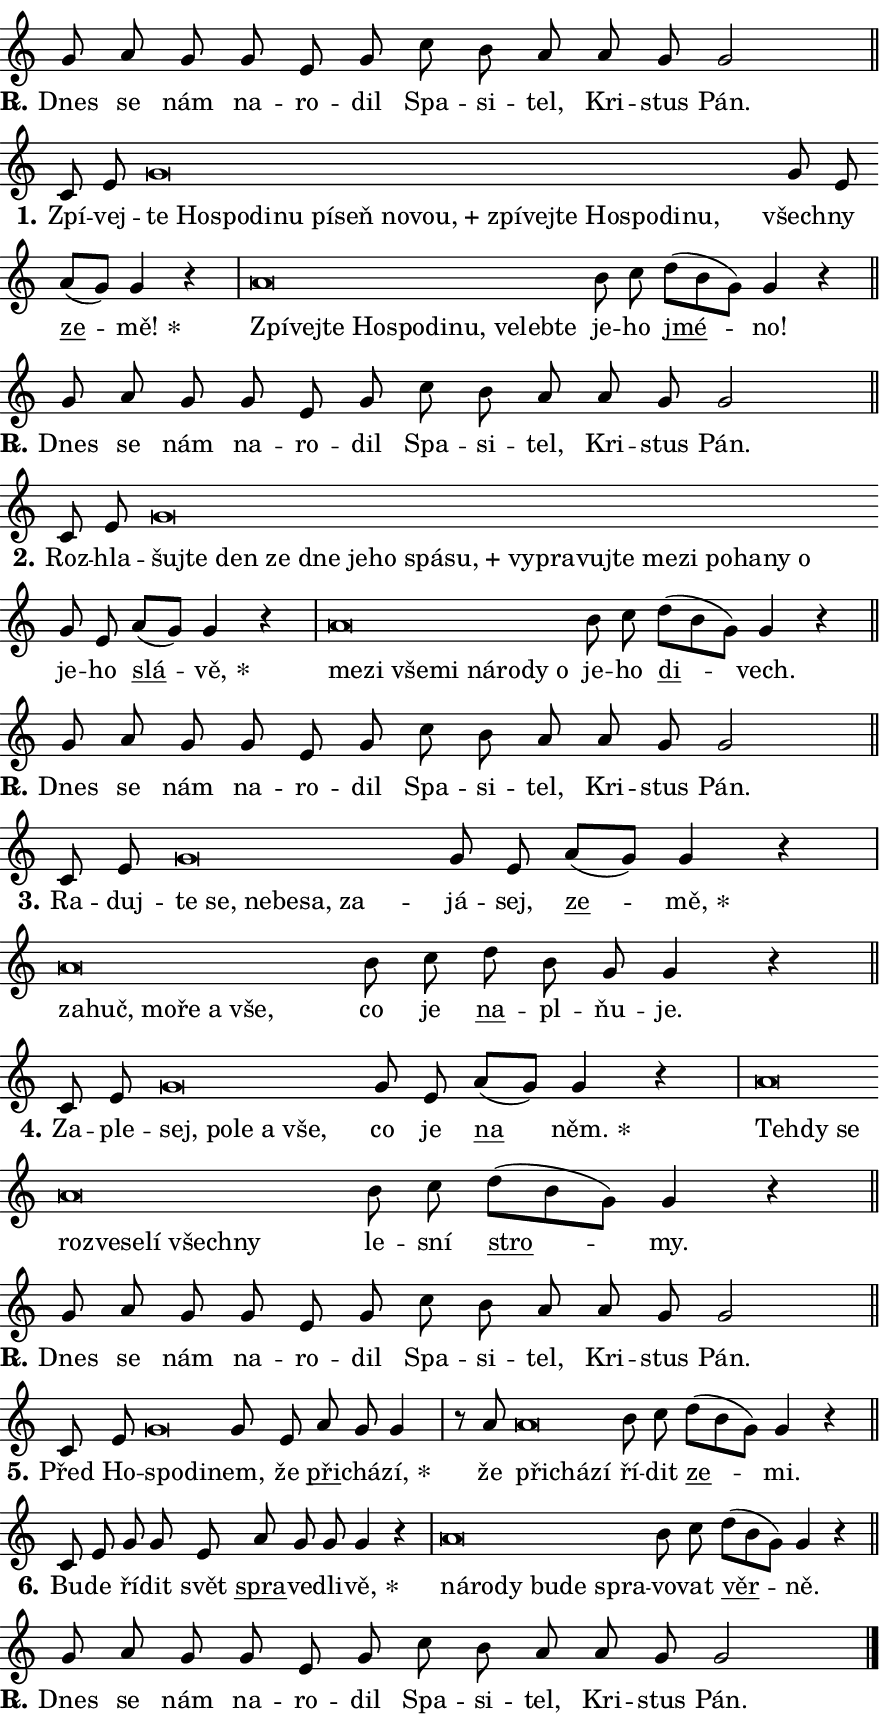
\version "2.24.0"
\header { tagline = "" }
\paper {
  indent = 0\cm
  top-margin = 0\cm
  right-margin = 0.13\cm % to fit lyric hyphens
  bottom-margin = 0\cm
  left-margin = 0\cm
  paper-width = 15\cm
  page-breaking = #ly:one-page-breaking
  system-system-spacing.basic-distance = #11
  score-system-spacing.basic-distance = #11
  ragged-last = ##f
}


%% Author: Thomas Morley
%% https://lists.gnu.org/archive/html/lilypond-user/2020-05/msg00002.html
#(define (line-position grob)
"Returns position of @var[grob} in current system:
   @code{'start}, if at first time-step
   @code{'end}, if at last time-step
   @code{'middle} otherwise
"
  (let* ((col (ly:item-get-column grob))
         (ln (ly:grob-object col 'left-neighbor))
         (rn (ly:grob-object col 'right-neighbor))
         (col-to-check-left (if (ly:grob? ln) ln col))
         (col-to-check-right (if (ly:grob? rn) rn col))
         (break-dir-left
           (and
             (ly:grob-property col-to-check-left 'non-musical #f)
             (ly:item-break-dir col-to-check-left)))
         (break-dir-right
           (and
             (ly:grob-property col-to-check-right 'non-musical #f)
             (ly:item-break-dir col-to-check-right))))
        (cond ((eqv? 1 break-dir-left) 'start)
              ((eqv? -1 break-dir-right) 'end)
              (else 'middle))))

#(define (tranparent-at-line-position vctor)
  (lambda (grob)
  "Relying on @code{line-position} select the relevant enry from @var{vctor}.
Used to determine transparency,"
    (case (line-position grob)
      ((end) (not (vector-ref vctor 0)))
      ((middle) (not (vector-ref vctor 1)))
      ((start) (not (vector-ref vctor 2))))))

noteHeadBreakVisibility =
#(define-music-function (break-visibility)(vector?)
"Makes @code{NoteHead}s transparent relying on @var{break-visibility}"
#{
  \override NoteHead.transparent =
    #(tranparent-at-line-position break-visibility)
#})

#(define delete-ledgers-for-transparent-note-heads
  (lambda (grob)
    "Reads whether a @code{NoteHead} is transparent.
If so this @code{NoteHead} is removed from @code{'note-heads} from
@var{grob}, which is supposed to be @code{LedgerLineSpanner}.
As a result ledgers are not printed for this @code{NoteHead}"
    (let* ((nhds-array (ly:grob-object grob 'note-heads))
           (nhds-list
             (if (ly:grob-array? nhds-array)
                 (ly:grob-array->list nhds-array)
                 '()))
           ;; Relies on the transparent-property being done before
           ;; Staff.LedgerLineSpanner.after-line-breaking is executed.
           ;; This is fragile ...
           (to-keep
             (remove
               (lambda (nhd)
                 (ly:grob-property nhd 'transparent #f))
               nhds-list)))
      ;; TODO find a better method to iterate over grob-arrays, similiar
      ;; to filter/remove etc for lists
      ;; For now rebuilt from scratch
      (set! (ly:grob-object grob 'note-heads)  '())
      (for-each
        (lambda (nhd)
          (ly:pointer-group-interface::add-grob grob 'note-heads nhd))
        to-keep))))

squashNotes = {
  \override NoteHead.X-extent = #'(-0.2 . 0.2)
  \override NoteHead.Y-extent = #'(-0.75 . 0)
  \override NoteHead.stencil =
    #(lambda (grob)
       (let ((pos (ly:grob-property grob 'staff-position)))
         (begin
           (if (< pos -7) (display "ERROR: Lower brevis then expected\n") (display ""))
           (if (<= pos -6) ly:text-interface::print ly:note-head::print))))
}
unSquashNotes = {
  \revert NoteHead.X-extent
  \revert NoteHead.Y-extent
  \revert NoteHead.stencil
}

hideNotes = \noteHeadBreakVisibility #begin-of-line-visible
unHideNotes = \noteHeadBreakVisibility #all-visible

% work-around for resetting accidentals
% https://lilypond.org/doc/v2.23/Documentation/notation/displaying-rhythms#unmetered-music
cadenzaMeasure = {
  \cadenzaOff
  \partial 1024 s1024
  \cadenzaOn
}

#(define-markup-command (accent layout props text) (markup?)
  "Underline accented syllable"
  (interpret-markup layout props
    #{\markup \override #'(offset . 4.3) \underline { #text }#}))

responsum = \markup \concat {
  "R" \hspace #-1.05 \path #0.1 #'((moveto 0 0.07) (lineto 0.9 0.8)) \hspace #0.05 "."
}

spaceSize = #0.6828661417322834 % exact space size for TeX Gyre Schola

\layout {
  \context {
    \Staff
    \remove "Time_signature_engraver"
    \override LedgerLineSpanner.after-line-breaking = #delete-ledgers-for-transparent-note-heads
  }
  \context {
    \Lyrics {
      \override LyricSpace.minimum-distance = \spaceSize
      \override LyricText.font-name = #"TeX Gyre Schola"
      \override LyricText.font-size = 1
      \override StanzaNumber.font-name = #"TeX Gyre Schola Bold"
      \override StanzaNumber.font-size = 1
    }
  }
  \context {
    \Score 
    \override NoteHead.text =
      #(lambda (grob) 
        (let ((pos (ly:grob-property grob 'staff-position)))
          #{\markup {
            \combine
              \halign #-0.55 \raise #(if (= pos -6) 0 0.5) \override #'(thickness . 2) \draw-line #'(3.2 . 0)
              \musicglyph "noteheads.sM1"
          }#}))
  }
}

% magnetic-lyrics.ily
%
%   written by
%     Jean Abou Samra <jean@abou-samra.fr>
%     Werner Lemberg <wl@gnu.org>
%
%   adapted by
%     Jiri Hon <jiri.hon@gmail.com>
%
% Version 2022-Apr-15

% https://www.mail-archive.com/lilypond-user@gnu.org/msg149350.html

#(define (Left_hyphen_pointer_engraver context)
   "Collect syllable-hyphen-syllable occurrences in lyrics and store
them in properties.  This engraver only looks to the left.  For
example, if the lyrics input is @code{foo -- bar}, it does the
following.

@itemize @bullet
@item
Set the @code{text} property of the @code{LyricHyphen} grob between
@q{foo} and @q{bar} to @code{foo}.

@item
Set the @code{left-hyphen} property of the @code{LyricText} grob with
text @q{foo} to the @code{LyricHyphen} grob between @q{foo} and
@q{bar}.
@end itemize

Use this auxiliary engraver in combination with the
@code{lyric-@/text::@/apply-@/magnetic-@/offset!} hook."
   (let ((hyphen #f)
         (text #f))
     (make-engraver
      (acknowledgers
       ((lyric-syllable-interface engraver grob source-engraver)
        (set! text grob)))
      (end-acknowledgers
       ((lyric-hyphen-interface engraver grob source-engraver)
        ;(when (not (grob::has-interface grob 'lyric-space-interface))
          (set! hyphen grob)));)
      ((stop-translation-timestep engraver)
       (when (and text hyphen)
         (ly:grob-set-object! text 'left-hyphen hyphen))
       (set! text #f)
       (set! hyphen #f)))))

#(define (lyric-text::apply-magnetic-offset! grob)
   "If the space between two syllables is less than the value in
property @code{LyricText@/.details@/.squash-threshold}, move the right
syllable to the left so that it gets concatenated with the left
syllable.

Use this function as a hook for
@code{LyricText@/.after-@/line-@/breaking} if the
@code{Left_@/hyphen_@/pointer_@/engraver} is active."
   (let ((hyphen (ly:grob-object grob 'left-hyphen #f)))
     (when hyphen
       (let ((left-text (ly:spanner-bound hyphen LEFT)))
         (when (grob::has-interface left-text 'lyric-syllable-interface)
           (let* ((common (ly:grob-common-refpoint grob left-text X))
                  (this-x-ext (ly:grob-extent grob common X))
                  (left-x-ext
                   (begin
                     ;; Trigger magnetism for left-text.
                     (ly:grob-property left-text 'after-line-breaking)
                     (ly:grob-extent left-text common X)))
                  ;; `delta` is the gap width between two syllables.
                  (delta (- (interval-start this-x-ext)
                            (interval-end left-x-ext)))
                  (details (ly:grob-property grob 'details))
                  (threshold (assoc-get 'squash-threshold details 0.2)))
             (when (< delta threshold)
               (let* (;; We have to manipulate the input text so that
                      ;; ligatures crossing syllable boundaries are not
                      ;; disabled.  For languages based on the Latin
                      ;; script this is essentially a beautification.
                      ;; However, for non-Western scripts it can be a
                      ;; necessity.
                      (lt (ly:grob-property left-text 'text))
                      (rt (ly:grob-property grob 'text))
                      (is-space (grob::has-interface hyphen 'lyric-space-interface))
                      (space (if is-space " " ""))
                      (extra-delta (if is-space spaceSize 0))
                      ;; Append new syllable.
                      (ltrt-space (if (and (string? lt) (string? rt))
                                (string-append lt space rt)
                                (make-concat-markup (list lt space rt))))
                      ;; Right-align `ltrt` to the right side.
                      (ltrt-space-markup (grob-interpret-markup
                               grob
                               (make-translate-markup
                                (cons (interval-length this-x-ext) 0)
                                (make-right-align-markup ltrt-space)))))
                 (begin
                   ;; Don't print `left-text`.
                   (ly:grob-set-property! left-text 'stencil #f)
                   ;; Set text and stencil (which holds all collected
                   ;; syllables so far) and shift it to the left.
                   (ly:grob-set-property! grob 'text ltrt-space)
                   (ly:grob-set-property! grob 'stencil ltrt-space-markup)
                   (ly:grob-translate-axis! grob (- (- delta extra-delta)) X))))))))))


#(define (lyric-hyphen::displace-bounds-first grob)
   ;; Make very sure this callback isn't triggered too early.
   (let ((left (ly:spanner-bound grob LEFT))
         (right (ly:spanner-bound grob RIGHT)))
     (ly:grob-property left 'after-line-breaking)
     (ly:grob-property right 'after-line-breaking)
     (ly:lyric-hyphen::print grob)))

squashThreshold = #0.4

\layout {
  \context {
    \Lyrics
    \consists #Left_hyphen_pointer_engraver
    \override LyricText.after-line-breaking =
      #lyric-text::apply-magnetic-offset!
    \override LyricHyphen.stencil = #lyric-hyphen::displace-bounds-first
    \override LyricText.details.squash-threshold = \squashThreshold
    \override LyricHyphen.minimum-distance = 0
    \override LyricHyphen.minimum-length = \squashThreshold
  }
}

squashText = \override LyricText.details.squash-threshold = 9999
unSquashText = \override LyricText.details.squash-threshold = \squashThreshold

leftText = \override LyricText.self-alignment-X = #LEFT
unLeftText = \revert LyricText.self-alignment-X

starOffset = #(lambda (grob) 
                (let ((x_offset (ly:self-alignment-interface::aligned-on-x-parent grob)))
                  (if (= x_offset 0) 0 (+ x_offset 1.2))))

star = #(define-music-function (syllable)(string?)
"Append star separator at the end of a syllable"
#{
  \once \override LyricText.X-offset = #starOffset
  \lyricmode { \markup {
    #syllable
    \override #'((font-name . "TeX Gyre Schola Bold")) \hspace #0.2 \lower #0.65 \larger "*"
  } }
#})

starAccent = #(define-music-function (syllable)(string?)
"Append star separator at the end of a syllable and make accent"
#{
  \once \override LyricText.X-offset = #starOffset
  \lyricmode { \markup {
    \accent #syllable
    \override #'((font-name . "TeX Gyre Schola Bold")) \hspace #0.2 \lower #0.65 \larger "*"
  } }
#})

breath = #(define-music-function (syllable)(string?)
"Append breathing indicator at the end of a syllable"
#{
  \lyricmode { \markup { #syllable "+" } }
#})

optionalBreath = #(define-music-function (syllable)(string?)
"Append optional breathing indicator at the end of a syllable"
#{
  \lyricmode { \markup { #syllable "(+)" } }
#})


\score {
    <<
        \new Voice = "melody" { \cadenzaOn \key c \major \relative { g'8 a g g e g \bar "" c b a \bar "" a g g2 \cadenzaMeasure \bar "||" \break } }
        \new Lyrics \lyricsto "melody" { \lyricmode { \set stanza = \responsum
Dnes se nám na -- ro -- dil Spa -- si -- tel, Kri -- stus Pán. } }
    >>
    \layout {}
}

\score {
    <<
        \new Voice = "melody" { \cadenzaOn \key c \major \relative { c'8 e \bar "" \squashNotes g\breve*1/16 \hideNotes \breve*1/16 \bar "" \breve*1/16 \bar "" \breve*1/16 \bar "" \breve*1/16 \bar "" \breve*1/16 \bar "" \breve*1/16 \bar "" \breve*1/16 \bar "" \breve*1/16 \bar "" \breve*1/16 \bar "" \breve*1/16 \bar "" \breve*1/16 \bar "" \breve*1/16 \bar "" \breve*1/16 \bar "" \breve*1/16 \breve*1/16 \bar "" \unHideNotes \unSquashNotes g8 e \bar "" a[( g)] g4 r \cadenzaMeasure \bar "|" \squashNotes a\breve*1/16 \hideNotes \breve*1/16 \bar "" \breve*1/16 \bar "" \breve*1/16 \bar "" \breve*1/16 \bar "" \breve*1/16 \bar "" \breve*1/16 \bar "" \breve*1/16 \bar "" \breve*1/16 \breve*1/16 \bar "" \unHideNotes \unSquashNotes b8 c \bar "" d[( b g)] g4 r \cadenzaMeasure \bar "||" \break } }
        \new Lyrics \lyricsto "melody" { \lyricmode { \set stanza = "1."
Zpí -- vej -- \leftText te \squashText Ho -- spo -- di -- nu pí -- seň no -- \breath "vou," zpí -- vej -- te Ho -- spo -- di -- nu, \unLeftText \unSquashText všech -- ny \markup \accent ze -- \star mě! \leftText Zpí -- \squashText vej -- te Ho -- spo -- di -- nu, ve -- leb -- te \unLeftText \unSquashText je -- ho \markup \accent jmé -- no! } }
    >>
    \layout {}
}

\score {
    <<
        \new Voice = "melody" { \cadenzaOn \key c \major \relative { g'8 a g g e g \bar "" c b a \bar "" a g g2 \cadenzaMeasure \bar "||" \break } }
        \new Lyrics \lyricsto "melody" { \lyricmode { \set stanza = \responsum
Dnes se nám na -- ro -- dil Spa -- si -- tel, Kri -- stus Pán. } }
    >>
    \layout {}
}

\score {
    <<
        \new Voice = "melody" { \cadenzaOn \key c \major \relative { c'8 e \bar "" \squashNotes g\breve*1/16 \hideNotes \breve*1/16 \bar "" \breve*1/16 \bar "" \breve*1/16 \bar "" \breve*1/16 \bar "" \breve*1/16 \bar "" \breve*1/16 \bar "" \breve*1/16 \bar "" \breve*1/16 \bar "" \breve*1/16 \bar "" \breve*1/16 \bar "" \breve*1/16 \bar "" \breve*1/16 \bar "" \breve*1/16 \bar "" \breve*1/16 \bar "" \breve*1/16 \bar "" \breve*1/16 \bar "" \breve*1/16 \breve*1/16 \bar "" \unHideNotes \unSquashNotes g8 e \bar "" a[( g)] g4 r \cadenzaMeasure \bar "|" \squashNotes a\breve*1/16 \hideNotes \breve*1/16 \bar "" \breve*1/16 \bar "" \breve*1/16 \bar "" \breve*1/16 \bar "" \breve*1/16 \bar "" \breve*1/16 \breve*1/16 \bar "" \unHideNotes \unSquashNotes b8 c \bar "" d[( b g)] g4 r \cadenzaMeasure \bar "||" \break } }
        \new Lyrics \lyricsto "melody" { \lyricmode { \set stanza = "2."
Roz -- hla -- \leftText šuj -- \squashText te den ze dne je -- ho spá -- \breath "su," vy -- pra -- vuj -- te me -- zi po -- ha -- ny o \unLeftText \unSquashText je -- ho \markup \accent slá -- \star vě, \leftText me -- \squashText zi vše -- mi ná -- ro -- dy o \unLeftText \unSquashText je -- ho \markup \accent di -- vech. } }
    >>
    \layout {}
}

\score {
    <<
        \new Voice = "melody" { \cadenzaOn \key c \major \relative { g'8 a g g e g \bar "" c b a \bar "" a g g2 \cadenzaMeasure \bar "||" \break } }
        \new Lyrics \lyricsto "melody" { \lyricmode { \set stanza = \responsum
Dnes se nám na -- ro -- dil Spa -- si -- tel, Kri -- stus Pán. } }
    >>
    \layout {}
}

\score {
    <<
        \new Voice = "melody" { \cadenzaOn \key c \major \relative { c'8 e \bar "" \squashNotes g\breve*1/16 \hideNotes \breve*1/16 \bar "" \breve*1/16 \bar "" \breve*1/16 \bar "" \breve*1/16 \breve*1/16 \bar "" \unHideNotes \unSquashNotes g8 e \bar "" a[( g)] g4 r \cadenzaMeasure \bar "|" \squashNotes a\breve*1/16 \hideNotes \breve*1/16 \bar "" \breve*1/16 \bar "" \breve*1/16 \bar "" \breve*1/16 \breve*1/16 \bar "" \unHideNotes \unSquashNotes b8 c \bar "" d b g g4 r \cadenzaMeasure \bar "||" \break } }
        \new Lyrics \lyricsto "melody" { \lyricmode { \set stanza = "3."
Ra -- duj -- \leftText te \squashText se, ne -- be -- sa, za -- \unLeftText \unSquashText já -- sej, \markup \accent ze -- \star mě, \leftText za -- \squashText huč, mo -- ře a vše, \unLeftText \unSquashText co je \markup \accent na -- pl -- ňu -- je. } }
    >>
    \layout {}
}

\score {
    <<
        \new Voice = "melody" { \cadenzaOn \key c \major \relative { c'8 e \bar "" \squashNotes g\breve*1/16 \hideNotes \breve*1/16 \bar "" \breve*1/16 \bar "" \breve*1/16 \breve*1/16 \bar "" \unHideNotes \unSquashNotes g8 e \bar "" a[( g)] g4 r \cadenzaMeasure \bar "|" \squashNotes a\breve*1/16 \hideNotes \breve*1/16 \bar "" \breve*1/16 \bar "" \breve*1/16 \bar "" \breve*1/16 \bar "" \breve*1/16 \bar "" \breve*1/16 \bar "" \breve*1/16 \breve*1/16 \bar "" \unHideNotes \unSquashNotes b8 c \bar "" d[( b g)] g4 r \cadenzaMeasure \bar "||" \break } }
        \new Lyrics \lyricsto "melody" { \lyricmode { \set stanza = "4."
Za -- ple -- \leftText sej, \squashText po -- le a vše, \unLeftText \unSquashText co je \markup \accent na \star něm. \leftText Teh -- \squashText dy se roz -- ve -- se -- lí všech -- ny \unLeftText \unSquashText le -- sní \markup \accent stro -- my. } }
    >>
    \layout {}
}

\score {
    <<
        \new Voice = "melody" { \cadenzaOn \key c \major \relative { g'8 a g g e g \bar "" c b a \bar "" a g g2 \cadenzaMeasure \bar "||" \break } }
        \new Lyrics \lyricsto "melody" { \lyricmode { \set stanza = \responsum
Dnes se nám na -- ro -- dil Spa -- si -- tel, Kri -- stus Pán. } }
    >>
    \layout {}
}

\score {
    <<
        \new Voice = "melody" { \cadenzaOn \key c \major \relative { c'8 e \bar "" \squashNotes g\breve*1/16 \hideNotes \breve*1/16 \bar "" \unHideNotes \unSquashNotes g8 e \bar "" a g g4 \cadenzaMeasure \bar "|" r8 a \squashNotes a\breve*1/16 \hideNotes \breve*1/16 \breve*1/16 \bar "" \unHideNotes \unSquashNotes b8 c \bar "" d[( b g)] g4 r \cadenzaMeasure \bar "||" \break } }
        \new Lyrics \lyricsto "melody" { \lyricmode { \set stanza = "5."
Před Ho -- \leftText spo -- \squashText di -- \unLeftText \unSquashText nem, že \markup \accent při -- chá -- \star zí, že \leftText při -- \squashText chá -- zí \unLeftText \unSquashText ří -- dit \markup \accent ze -- mi. } }
    >>
    \layout {}
}

\score {
    <<
        \new Voice = "melody" { \cadenzaOn \key c \major \relative { c'8 e g g8 e \bar "" a g g g4 r \cadenzaMeasure \bar "|" \squashNotes a\breve*1/16 \hideNotes \breve*1/16 \bar "" \breve*1/16 \bar "" \breve*1/16 \bar "" \breve*1/16 \breve*1/16 \bar "" \unHideNotes \unSquashNotes b8 c \bar "" d[( b g)] g4 r \cadenzaMeasure \bar "||" \break } }
        \new Lyrics \lyricsto "melody" { \lyricmode { \set stanza = "6."
Bu -- de ří -- dit svět \markup \accent spra -- ve -- dli -- \star vě, \leftText ná -- \squashText ro -- dy bu -- de spra -- \unLeftText \unSquashText vo -- vat \markup \accent věr -- ně. } }
    >>
    \layout {}
}

\score {
    <<
        \new Voice = "melody" { \cadenzaOn \key c \major \relative { g'8 a g g e g \bar "" c b a \bar "" a g g2 \cadenzaMeasure \bar "||" \break } \bar "|." }
        \new Lyrics \lyricsto "melody" { \lyricmode { \set stanza = \responsum
Dnes se nám na -- ro -- dil Spa -- si -- tel, Kri -- stus Pán. } }
    >>
    \layout {}
}
